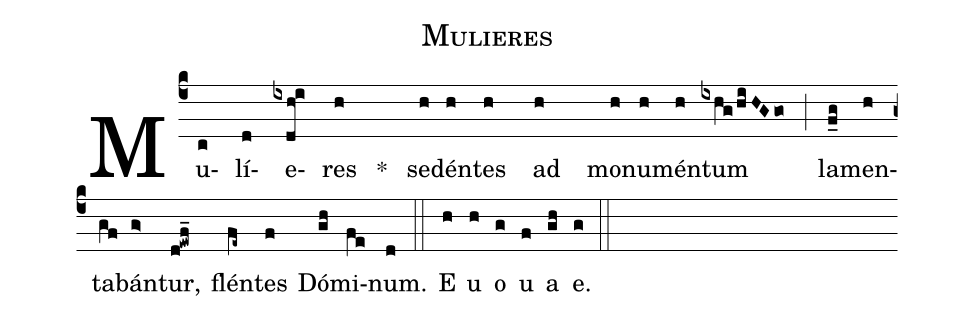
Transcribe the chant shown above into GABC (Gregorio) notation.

name: Mulieres;
%%
(c4)

Mu(c)lí(d)e(ixdh!i)res(h) *() se(h)dén(h)tes(h) ad(h) mo(h)nu(h)mén(h)tum(ixhg/hiHGgo) (;)
la(f_g)men-(hz) ta(gf)bán(g>)tur,(d!ewf_) flén(fe~)tes(f) Dó(gh)mi(fe)num.(d) (::)

E(h) u(h) o(g) u(f) a(gh) e.(g) (::)
